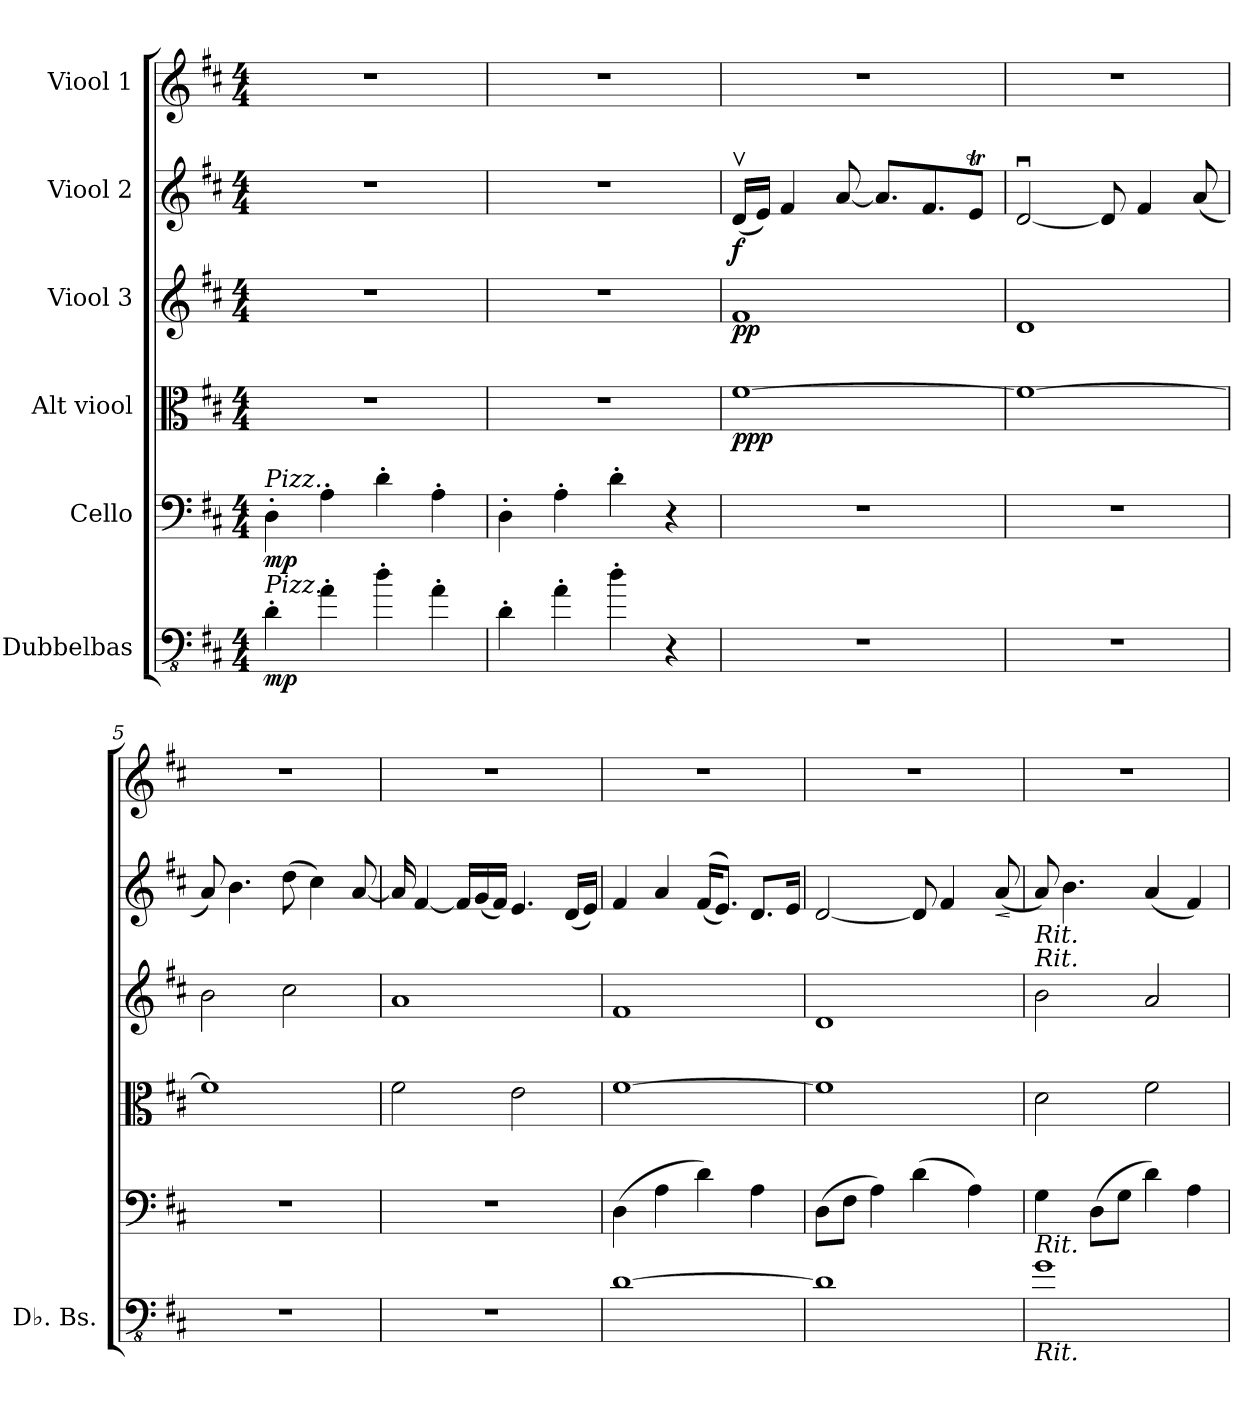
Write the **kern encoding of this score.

**kern	**dynam	**kern	**dynam	**kern	**dynam	**kern	**dynam	**kern	**dynam	**kern
*part6	*part6	*part5	*part5	*part4	*part4	*part3	*part3	*part2	*part2	*part1
*staff6	*staff6	*staff5	*staff5	*staff4	*staff4	*staff3	*staff3	*staff2	*staff2	*staff1
*I"Dubbelbas	*	*I"Cello	*	*I"Alt viool	*	*I"Viool 3	*	*I"Viool 2	*	*I"Viool 1
*I'Db. Bs.	*	*	*	*	*	*	*	*	*	*
*clefFv4	*	*clefF4	*	*clefC3	*	*clefG2	*	*clefG2	*	*clefG2
*ITrd7c12	*	*	*	*	*	*	*	*	*	*
*k[f#c#]	*	*k[f#c#]	*	*k[f#c#]	*	*k[f#c#]	*	*k[f#c#]	*	*k[f#c#]
*M4/4	*	*M4/4	*	*M4/4	*	*M4/4	*	*M4/4	*	*M4/4
*MM95	*	*MM95	*	*MM95	*	*MM95	*	*MM95	*	*MM95
=1	=1	=1	=1	=1	=1	=1	=1	=1	=1	=1
!	!	!LO:TX:a:i:t=Pizz.	!	!	!	!	!	!	!	!
!LO:TX:a:i:t=Pizz.	!	!	!	!	!	!	!	!	!	!
!	!LO:DY:b	!	!LO:DY:b	!	!	!	!	!	!	!
4DD'\	mp	4D'\	mp	1r	.	1r	.	1r	.	1r
4AA'\	.	4A'\	.	.	.	.	.	.	.	.
4D'\	.	4d'\	.	.	.	.	.	.	.	.
4AA'\	.	4A'\	.	.	.	.	.	.	.	.
=2	=2	=2	=2	=2	=2	=2	=2	=2	=2	=2
4DD'\	.	4D'\	.	1r	.	1r	.	1r	.	1r
4AA'\	.	4A'\	.	.	.	.	.	.	.	.
4D'\	.	4d'\	.	.	.	.	.	.	.	.
4r	.	4r	.	.	.	.	.	.	.	.
=3	=3	=3	=3	=3	=3	=3	=3	=3	=3	=3
!	!	!	!	!	!LO:DY:b	!	!	!	!	!
!	!	!	!	!	!LO:DY:n=1:b	!	!	!	!	!
!	!	!	!	!	!LO:DY:n=2:b	!	!LO:DY:b	!	!	!
!	!	!	!	!	!	!	!LO:DY:n=1:b	!	!LO:DY:b	!
1r	.	1r	.	[1f#	p p p	1f#	p p	(16dv/LL	f	1r
.	.	.	.	.	.	.	.	16e/JJ)	.	.
.	.	.	.	.	.	.	.	4f#/	.	.
.	.	.	.	.	.	.	.	[8a/	.	.
.	.	.	.	.	.	.	.	8.a/L]	.	.
.	.	.	.	.	.	.	.	8.f#/	.	.
.	.	.	.	.	.	.	.	8eT/J	.	.
=4	=4	=4	=4	=4	=4	=4	=4	=4	=4	=4
1r	.	1r	.	1f#_	.	1d	.	[2du/	.	1r
.	.	.	.	.	.	.	.	8d/]	.	.
.	.	.	.	.	.	.	.	4f#/	.	.
.	.	.	.	.	.	.	.	(8a/	.	.
=5	=5	=5	=5	=5	=5	=5	=5	=5	=5	=5
1r	.	1r	.	1f#]	.	2b\	.	8a/)	.	1r
.	.	.	.	.	.	.	.	4.b\	.	.
.	.	.	.	.	.	2cc#\	.	(8dd\	.	.
.	.	.	.	.	.	.	.	4cc#\)	.	.
.	.	.	.	.	.	.	.	[8a/	.	.
!!LO:LB:g=z
=6	=6	=6	=6	=6	=6	=6	=6	=6	=6	=6
1r	.	1r	.	2f#\	.	1a	.	16a/]	.	1r
.	.	.	.	.	.	.	.	[4f#/	.	.
.	.	.	.	.	.	.	.	16f#/LL]	.	.
.	.	.	.	.	.	.	.	(16g/	.	.
.	.	.	.	.	.	.	.	16f#/JJ)	.	.
.	.	.	.	2e\	.	.	.	4.e/	.	.
.	.	.	.	.	.	.	.	(16d/LL	.	.
.	.	.	.	.	.	.	.	16e/JJ)	.	.
=7	=7	=7	=7	=7	=7	=7	=7	=7	=7	=7
[1DD	.	(4D\	.	[1f#	.	1f#	.	4f#/	.	1r
.	.	4A\	.	.	.	.	.	4a/	.	.
.	.	4d\)	.	.	.	.	.	((16f#/KL	.	.
.	.	.	.	.	.	.	.	8.e/J))	.	.
.	.	4A\	.	.	.	.	.	8.d/L	.	.
.	.	.	.	.	.	.	.	16e/Jk	.	.
=8	=8	=8	=8	=8	=8	=8	=8	=8	=8	=8
1DD]	.	(8D\L	.	1f#]	.	1d	.	[2d/	.	1r
.	.	8F#\J	.	.	.	.	.	.	.	.
.	.	4A\)	.	.	.	.	.	.	.	.
.	.	(4d\	.	.	.	.	.	8d/]	.	.
.	.	.	.	.	.	.	.	4f#/	.	.
.	.	4A\)	.	.	.	.	.	.	.	.
!	!	!	!	!	!	!	!	!	!LO:HP:b	!
.	.	.	.	.	.	.	.	(8a/	<	.
.	.	.	.	.	.	.	.	.	[	.
=9	=9	=9	=9	=9	=9	=9	=9	=9	=9	=9
!	!	!	!	!	!	!	!	!LO:TX:b:i:t=Rit.	!	!
!	!	!	!	!	!	!	!	!LO:TX:b:i:t=Rit.	!	!
!	!	!LO:TX:b:i:t=Rit.	!	!	!	!	!	!	!	!
!LO:TX:b:i:t=Rit.	!	!	!	!	!	!	!	!	!	!
1GG	.	4G\	.	2d\	.	2b\	.	8a/)	.	1r
.	.	.	.	.	.	.	.	4.b\	.	.
.	.	(8D\L	.	.	.	.	.	.	.	.
.	.	8G\J	.	.	.	.	.	.	.	.
.	.	4d\)	.	2f#\	.	2a/	.	(4a/	.	.
.	.	4A\	.	.	.	.	.	4f#/)	.	.
=	=	=	=	=	=	=	=	=	=	=
*-	*-	*-	*-	*-	*-	*-	*-	*-	*-	*-
